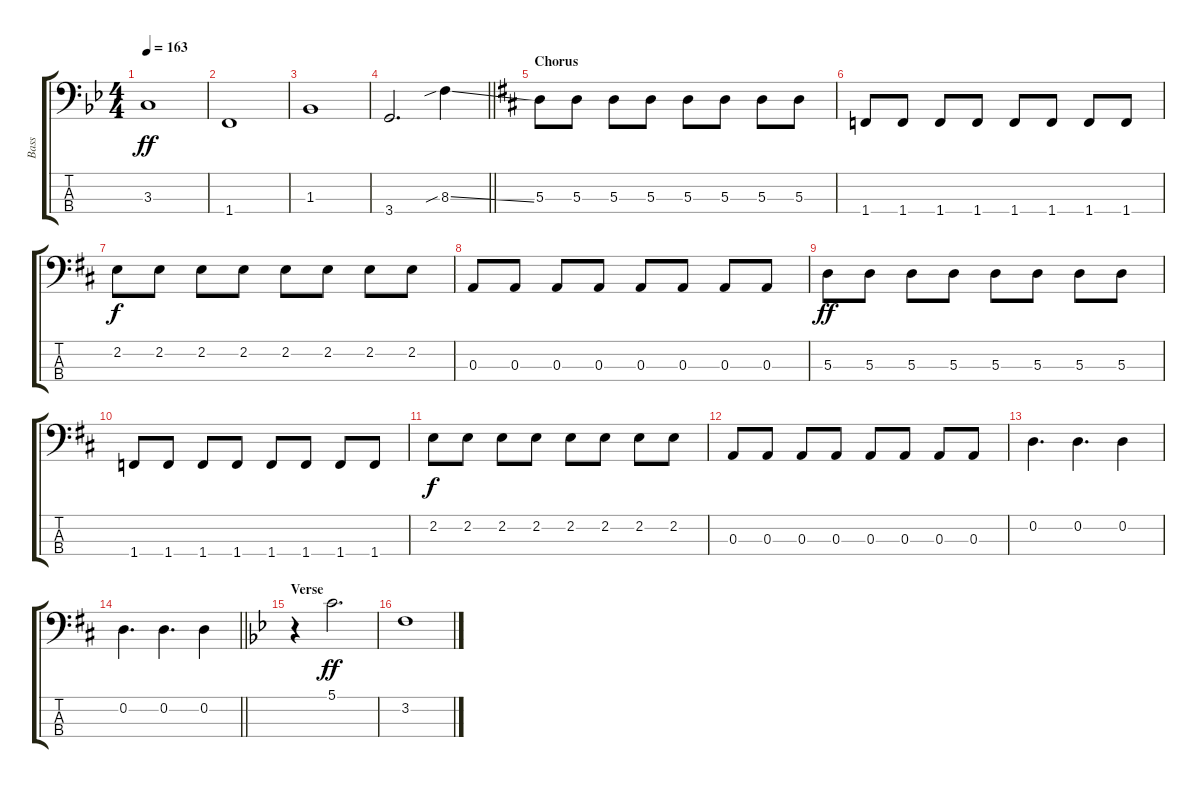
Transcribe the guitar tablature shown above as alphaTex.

\track ("Bass" "Bass") {instrument electricbasspick}
\staff {score tabs}
\tuning (G2 D2 A1 E1) {hide}
\ts (4 4)
\tempo 163
\clef f4
\ks bb
3.3.1{dy ff} |
1.4.1 |
1.3.1 |
\barLineRight lightlight
3.4.2{d} 8.3{sib ss}.4 |
\section ("" "Chorus")
\ks d
5.3.8 5.3.8 5.3.8 5.3.8 5.3.8 5.3.8 5.3.8 5.3.8 |
1.4.8 1.4.8 1.4.8 1.4.8 1.4.8 1.4.8 1.4.8 1.4.8 |
2.2.8{dy f} 2.2.8 2.2.8 2.2.8 2.2.8 2.2.8 2.2.8 2.2.8 |
0.3.8 0.3.8 0.3.8 0.3.8 0.3.8 0.3.8 0.3.8 0.3.8 |
5.3.8{dy ff} 5.3.8 5.3.8 5.3.8 5.3.8 5.3.8 5.3.8 5.3.8 |
1.4.8 1.4.8 1.4.8 1.4.8 1.4.8 1.4.8 1.4.8 1.4.8 |
2.2.8{dy f} 2.2.8 2.2.8 2.2.8 2.2.8 2.2.8 2.2.8 2.2.8 |
0.3.8 0.3.8 0.3.8 0.3.8 0.3.8 0.3.8 0.3.8 0.3.8 |
0.2.4{d} 0.2.4{d} 0.2.4 |
\barLineRight lightlight
0.2.4{d} 0.2.4{d} 0.2.4 |
\section ("" "Verse")
\ks bb
r.4 5.1.2{d dy ff} |
3.2.1
